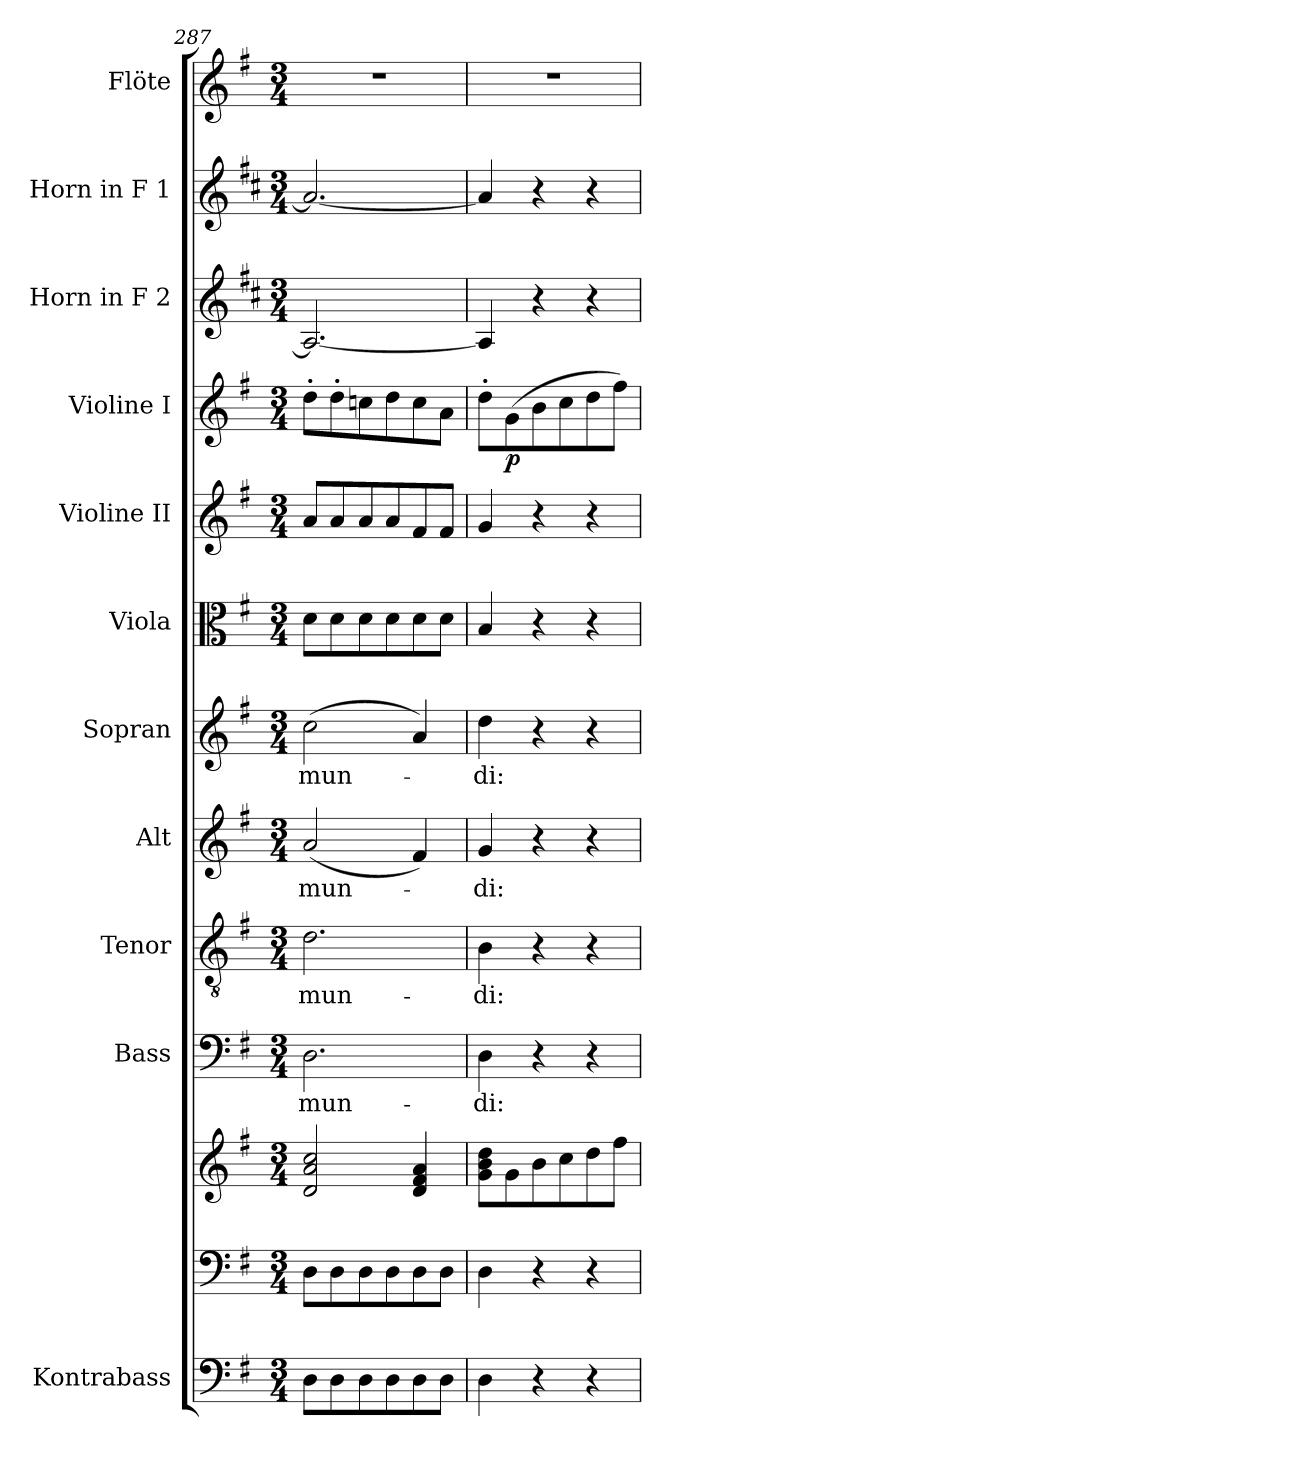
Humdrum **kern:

**kern	**kern	**kern	**kern	**text	**kern	**text	**kern	**text	**kern	**text	**kern	**kern	**kern	**dynam	**kern	**kern	**kern
*part12	*part11	*part11	*part10	*part10	*part9	*part9	*part8	*part8	*part7	*part7	*part6	*part5	*part4	*part4	*part3	*part2	*part1
*staff13	*staff12	*staff11	*staff10	*staff10	*staff9	*staff9	*staff8	*staff8	*staff7	*staff7	*staff6	*staff5	*staff4	*staff4	*staff3	*staff2	*staff1
*I"Kontrabass	*	*	*I"Bass	*	*I"Tenor	*	*I"Alt	*	*I"Sopran	*	*I"Viola	*I"Violine II	*I"Violine I	*	*I"Horn in F 2	*I"Horn in F 1	*I"Flöte
*I'Kb.	*	*	*I'B.	*	*I'T.	*	*I'A.	*	*I'S.	*	*I'Vla.	*I'Vl. II	*I'Vl. I	*	*	*	*I'Fl.
*clefF4	*clefF4	*clefG2	*clefF4	*	*clefGv2	*	*clefG2	*	*clefG2	*	*clefC3	*clefG2	*clefG2	*	*clefG2	*clefG2	*clefG2
*ITrd7c12	*	*	*	*	*	*	*	*	*	*	*	*	*	*	*ITrd4c7	*ITrd4c7	*
*k[f#]	*k[f#]	*k[f#]	*k[f#]	*	*k[f#]	*	*k[f#]	*	*k[f#]	*	*k[f#]	*k[f#]	*k[f#]	*	*k[f#]	*k[f#]	*k[f#]
*G:	*G:	*G:	*G:	*	*G:	*	*G:	*	*G:	*	*G:	*G:	*G:	*	*G:	*G:	*G:
*M3/4	*M3/4	*M3/4	*M3/4	*	*M3/4	*	*M3/4	*	*M3/4	*	*M3/4	*M3/4	*M3/4	*	*M3/4	*M3/4	*M3/4
=287	=287	=287	=287	=287	=287	=287	=287	=287	=287	=287	=287	=287	=287	=287	=287	=287	=287
!	!	!	!	!LO:LY:b	!	!LO:LY:b	!	!LO:LY:b	!	!LO:LY:b	!	!	!	!	!	!	!
8DD\L	8D\L	2d/ 2a/ 2cc/	2.D\	mun-	2.d\	mun-	(<2a/	mun-	(>2cc\	mun-	8d\L	8a/L	8dd'>\L	.	2.D/_	2.d/_	2.r
8DD\	8D\	.	.	.	.	.	.	.	.	.	8d\	8a/	8dd'>\	.	.	.	.
8DD\	8D\	.	.	.	.	.	.	.	.	.	8d\	8a/	8ccn\	.	.	.	.
8DD\	8D\	.	.	.	.	.	.	.	.	.	8d\	8a/	8dd\	.	.	.	.
8DD\	8D\	4d/ 4f#/ 4a/	.	.	.	.	4f#/)	.	4a/)	.	8d\	8f#/	8cc\	.	.	.	.
8DD\J	8D\J	.	.	.	.	.	.	.	.	.	8d\J	8f#/J	8a\J	.	.	.	.
!!LO:PB:g=z
=288	=288	=288	=288	=288	=288	=288	=288	=288	=288	=288	=288	=288	=288	=288	=288	=288	=288
!	!	!	!	!LO:LY:b	!	!LO:LY:b	!	!LO:LY:b	!	!LO:LY:b	!	!	!	!	!	!	!
4DD\	4D\	8g\ 8b\ 8dd\L	4D\	-di:	4B\	-di:	4g/	-di:	4dd\	-di:	4B/	4g/	8dd'>\L	.	4D/]	4d/]	2.r
!	!	!	!	!	!	!	!	!	!	!	!	!	!	!LO:DY:b	!	!	!
.	.	8g\	.	.	.	.	.	.	.	.	.	.	(>8g\	p	.	.	.
4r	4r	8b\	4r	.	4r	.	4r	.	4r	.	4r	4r	8b\	.	4r	4r	.
.	.	8cc\	.	.	.	.	.	.	.	.	.	.	8cc\	.	.	.	.
4r	4r	8dd\	4r	.	4r	.	4r	.	4r	.	4r	4r	8dd\	.	4r	4r	.
.	.	8ff#\J	.	.	.	.	.	.	.	.	.	.	8ff#\J)	.	.	.	.
=	=	=	=	=	=	=	=	=	=	=	=	=	=	=	=	=	=
*-	*-	*-	*-	*-	*-	*-	*-	*-	*-	*-	*-	*-	*-	*-	*-	*-	*-
